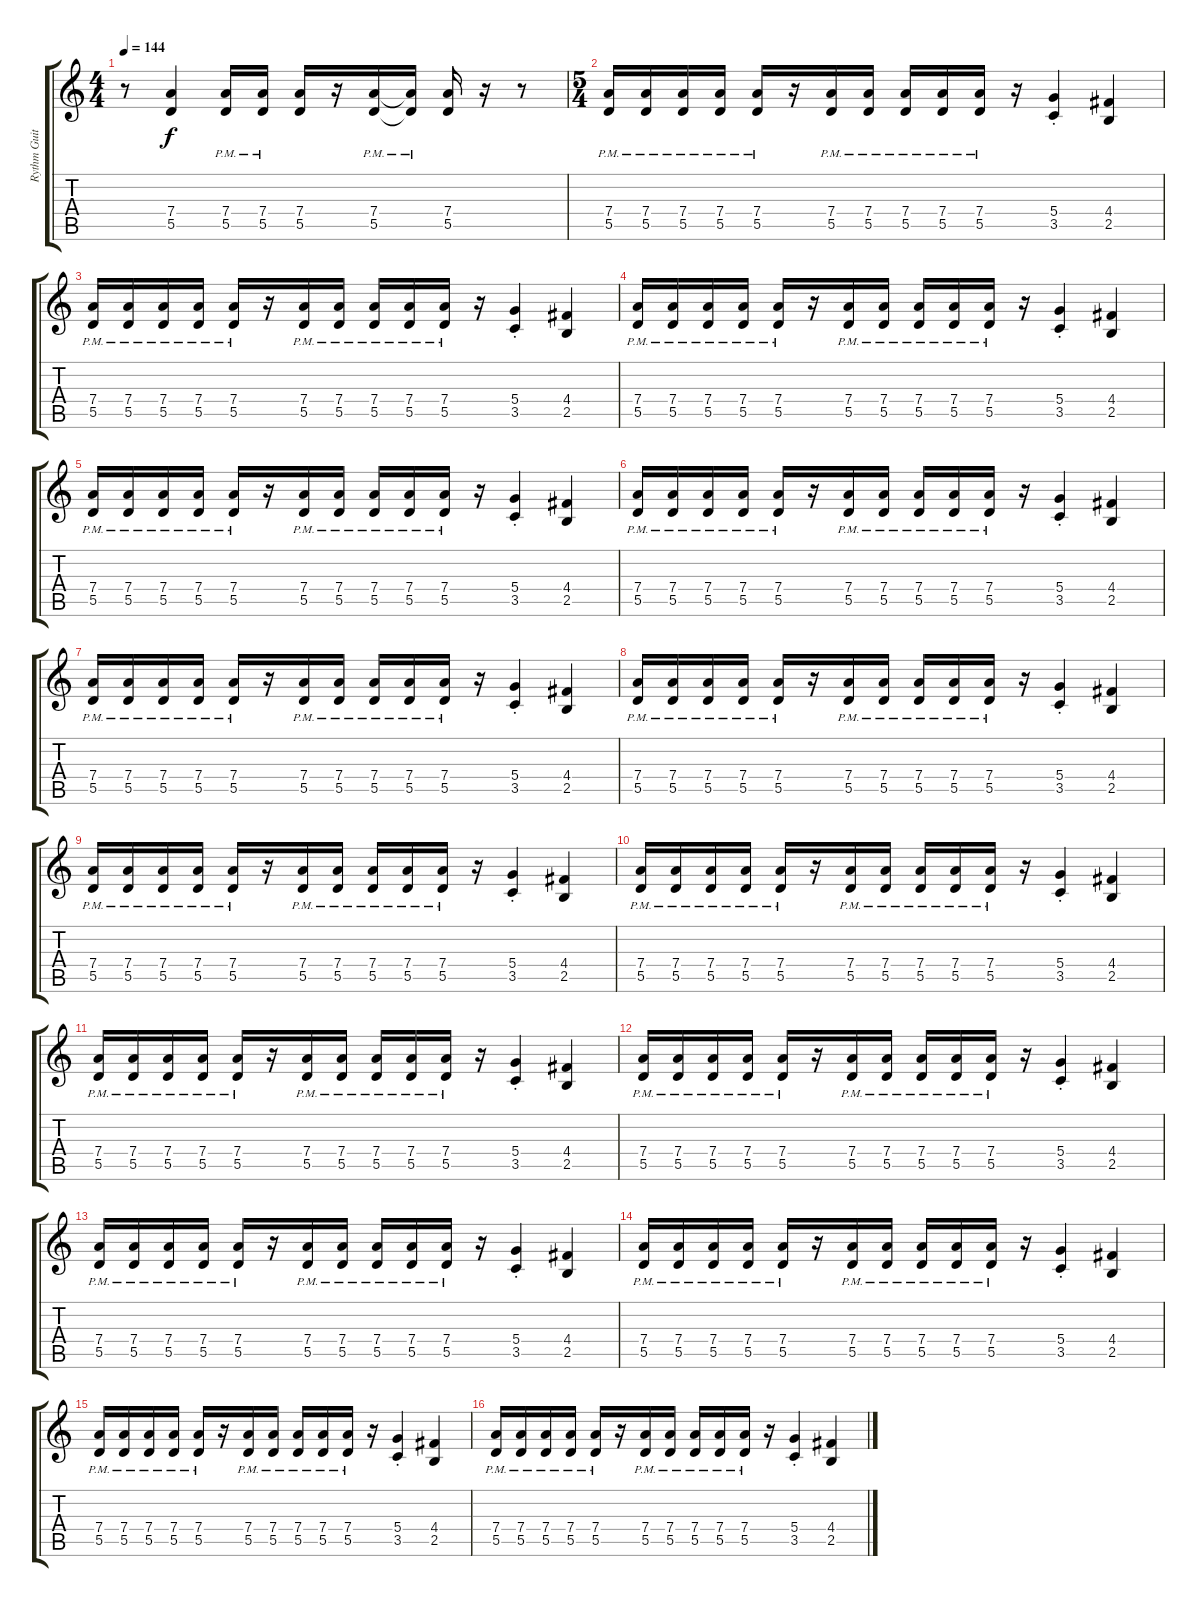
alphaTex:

\track ("Rythm Guitar (Right)" "Rythm Guit") {instrument distortionguitar}
\staff {score tabs}
\tuning (E4 B3 G3 D3 A2 E2) {hide}
\ts (4 4)
\tempo 144
\clef g2
\ks c
r.8{dy f} (7.4{t} 5.5{t}).4 (7.4{pm} 5.5{pm}).16 (7.4{pm} 5.5{pm}).16 (7.4 5.5).16 r.16 (7.4{pm} 5.5{pm}).16 (7.4{pm t} 5.5{pm t}).16 (7.4 5.5).16 r.16 r.8 |
\ts (5 4)
(7.4{pm} 5.5{pm}).16 (7.4{pm} 5.5{pm}).16 (7.4{pm} 5.5{pm}).16 (7.4{pm} 5.5{pm}).16 (7.4{pm} 5.5{pm}).16 r.16 (7.4{pm} 5.5{pm}).16 (7.4{pm} 5.5{pm}).16 (7.4{pm} 5.5{pm}).16 (7.4{pm} 5.5{pm}).16 (7.4{pm} 5.5{pm}).16 r.16 (5.4{st} 3.5{st}).4 (4.4 2.5).4 |
(7.4{pm} 5.5{pm}).16 (7.4{pm} 5.5{pm}).16 (7.4{pm} 5.5{pm}).16 (7.4{pm} 5.5{pm}).16 (7.4{pm} 5.5{pm}).16 r.16 (7.4{pm} 5.5{pm}).16 (7.4{pm} 5.5{pm}).16 (7.4{pm} 5.5{pm}).16 (7.4{pm} 5.5{pm}).16 (7.4{pm} 5.5{pm}).16 r.16 (5.4{st} 3.5{st}).4 (4.4 2.5).4 |
(7.4{pm} 5.5{pm}).16 (7.4{pm} 5.5{pm}).16 (7.4{pm} 5.5{pm}).16 (7.4{pm} 5.5{pm}).16 (7.4{pm} 5.5{pm}).16 r.16 (7.4{pm} 5.5{pm}).16 (7.4{pm} 5.5{pm}).16 (7.4{pm} 5.5{pm}).16 (7.4{pm} 5.5{pm}).16 (7.4{pm} 5.5{pm}).16 r.16 (5.4{st} 3.5{st}).4 (4.4 2.5).4 |
(7.4{pm} 5.5{pm}).16 (7.4{pm} 5.5{pm}).16 (7.4{pm} 5.5{pm}).16 (7.4{pm} 5.5{pm}).16 (7.4{pm} 5.5{pm}).16 r.16 (7.4{pm} 5.5{pm}).16 (7.4{pm} 5.5{pm}).16 (7.4{pm} 5.5{pm}).16 (7.4{pm} 5.5{pm}).16 (7.4{pm} 5.5{pm}).16 r.16 (5.4{st} 3.5{st}).4 (4.4 2.5).4 |
(7.4{pm} 5.5{pm}).16 (7.4{pm} 5.5{pm}).16 (7.4{pm} 5.5{pm}).16 (7.4{pm} 5.5{pm}).16 (7.4{pm} 5.5{pm}).16 r.16 (7.4{pm} 5.5{pm}).16 (7.4{pm} 5.5{pm}).16 (7.4{pm} 5.5{pm}).16 (7.4{pm} 5.5{pm}).16 (7.4{pm} 5.5{pm}).16 r.16 (5.4{st} 3.5{st}).4 (4.4 2.5).4 |
(7.4{pm} 5.5{pm}).16 (7.4{pm} 5.5{pm}).16 (7.4{pm} 5.5{pm}).16 (7.4{pm} 5.5{pm}).16 (7.4{pm} 5.5{pm}).16 r.16 (7.4{pm} 5.5{pm}).16 (7.4{pm} 5.5{pm}).16 (7.4{pm} 5.5{pm}).16 (7.4{pm} 5.5{pm}).16 (7.4{pm} 5.5{pm}).16 r.16 (5.4{st} 3.5{st}).4 (4.4 2.5).4 |
(7.4{pm} 5.5{pm}).16 (7.4{pm} 5.5{pm}).16 (7.4{pm} 5.5{pm}).16 (7.4{pm} 5.5{pm}).16 (7.4{pm} 5.5{pm}).16 r.16 (7.4{pm} 5.5{pm}).16 (7.4{pm} 5.5{pm}).16 (7.4{pm} 5.5{pm}).16 (7.4{pm} 5.5{pm}).16 (7.4{pm} 5.5{pm}).16 r.16 (5.4{st} 3.5{st}).4 (4.4 2.5).4 |
(7.4{pm} 5.5{pm}).16 (7.4{pm} 5.5{pm}).16 (7.4{pm} 5.5{pm}).16 (7.4{pm} 5.5{pm}).16 (7.4{pm} 5.5{pm}).16 r.16 (7.4{pm} 5.5{pm}).16 (7.4{pm} 5.5{pm}).16 (7.4{pm} 5.5{pm}).16 (7.4{pm} 5.5{pm}).16 (7.4{pm} 5.5{pm}).16 r.16 (5.4{st} 3.5{st}).4 (4.4 2.5).4 |
(7.4{pm} 5.5{pm}).16 (7.4{pm} 5.5{pm}).16 (7.4{pm} 5.5{pm}).16 (7.4{pm} 5.5{pm}).16 (7.4{pm} 5.5{pm}).16 r.16 (7.4{pm} 5.5{pm}).16 (7.4{pm} 5.5{pm}).16 (7.4{pm} 5.5{pm}).16 (7.4{pm} 5.5{pm}).16 (7.4{pm} 5.5{pm}).16 r.16 (5.4{st} 3.5{st}).4 (4.4 2.5).4 |
(7.4{pm} 5.5{pm}).16 (7.4{pm} 5.5{pm}).16 (7.4{pm} 5.5{pm}).16 (7.4{pm} 5.5{pm}).16 (7.4{pm} 5.5{pm}).16 r.16 (7.4{pm} 5.5{pm}).16 (7.4{pm} 5.5{pm}).16 (7.4{pm} 5.5{pm}).16 (7.4{pm} 5.5{pm}).16 (7.4{pm} 5.5{pm}).16 r.16 (5.4{st} 3.5{st}).4 (4.4 2.5).4 |
(7.4{pm} 5.5{pm}).16 (7.4{pm} 5.5{pm}).16 (7.4{pm} 5.5{pm}).16 (7.4{pm} 5.5{pm}).16 (7.4{pm} 5.5{pm}).16 r.16 (7.4{pm} 5.5{pm}).16 (7.4{pm} 5.5{pm}).16 (7.4{pm} 5.5{pm}).16 (7.4{pm} 5.5{pm}).16 (7.4{pm} 5.5{pm}).16 r.16 (5.4{st} 3.5{st}).4 (4.4 2.5).4 |
(7.4{pm} 5.5{pm}).16 (7.4{pm} 5.5{pm}).16 (7.4{pm} 5.5{pm}).16 (7.4{pm} 5.5{pm}).16 (7.4{pm} 5.5{pm}).16 r.16 (7.4{pm} 5.5{pm}).16 (7.4{pm} 5.5{pm}).16 (7.4{pm} 5.5{pm}).16 (7.4{pm} 5.5{pm}).16 (7.4{pm} 5.5{pm}).16 r.16 (5.4{st} 3.5{st}).4 (4.4 2.5).4 |
(7.4{pm} 5.5{pm}).16 (7.4{pm} 5.5{pm}).16 (7.4{pm} 5.5{pm}).16 (7.4{pm} 5.5{pm}).16 (7.4{pm} 5.5{pm}).16 r.16 (7.4{pm} 5.5{pm}).16 (7.4{pm} 5.5{pm}).16 (7.4{pm} 5.5{pm}).16 (7.4{pm} 5.5{pm}).16 (7.4{pm} 5.5{pm}).16 r.16 (5.4{st} 3.5{st}).4 (4.4 2.5).4 |
(7.4{pm} 5.5{pm}).16 (7.4{pm} 5.5{pm}).16 (7.4{pm} 5.5{pm}).16 (7.4{pm} 5.5{pm}).16 (7.4{pm} 5.5{pm}).16 r.16 (7.4{pm} 5.5{pm}).16 (7.4{pm} 5.5{pm}).16 (7.4{pm} 5.5{pm}).16 (7.4{pm} 5.5{pm}).16 (7.4{pm} 5.5{pm}).16 r.16 (5.4{st} 3.5{st}).4 (4.4 2.5).4 |
(7.4{pm} 5.5{pm}).16 (7.4{pm} 5.5{pm}).16 (7.4{pm} 5.5{pm}).16 (7.4{pm} 5.5{pm}).16 (7.4{pm} 5.5{pm}).16 r.16 (7.4{pm} 5.5{pm}).16 (7.4{pm} 5.5{pm}).16 (7.4{pm} 5.5{pm}).16 (7.4{pm} 5.5{pm}).16 (7.4{pm} 5.5{pm}).16 r.16 (5.4{st} 3.5{st}).4 (4.4 2.5).4
